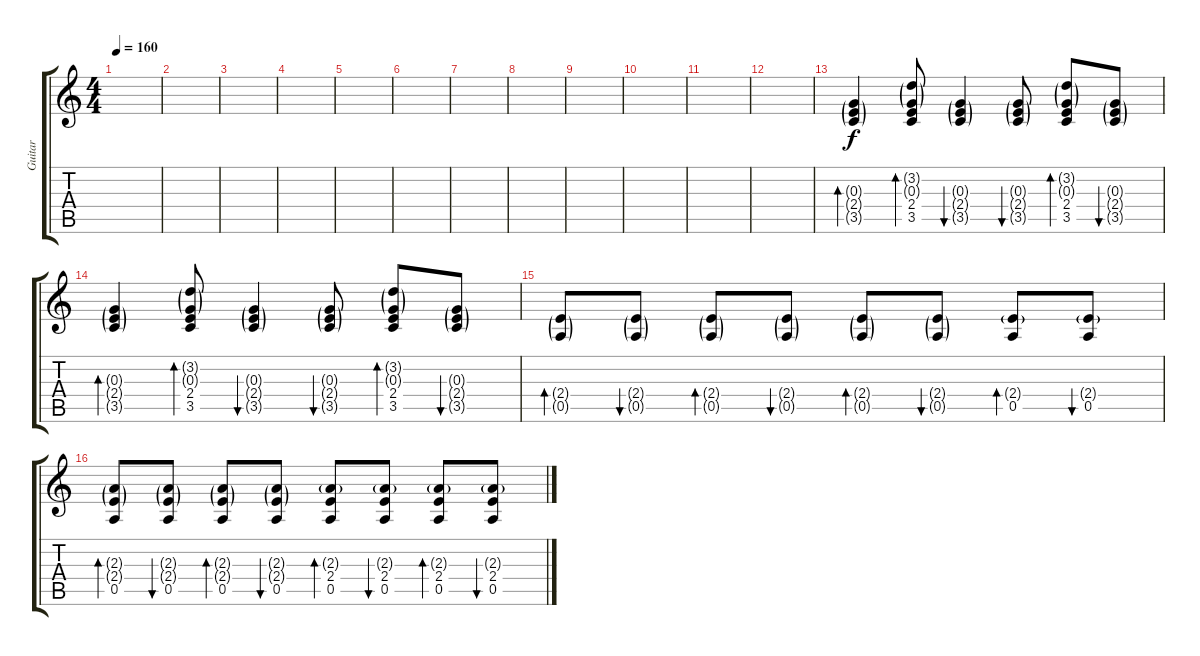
\track ("Guitar" "Guitar") {instrument acousticguitarsteel}
\staff {score tabs}
\tuning (E4 B3 G3 D3 A2 E2) {hide}
\ts (4 4)
\tempo 160
\clef g2
\ks c
|
|
|
|
|
|
|
|
|
|
|
|
(0.3{g} 2.4{g} 3.5{g}).4{bd 120} (3.2{g} 0.3{g} 2.4 3.5).8{bd 60} (0.3{g} 2.4{g} 3.5{g}).4{bu 60} (0.3{g} 2.4{g} 3.5{g}).8{bu 120} (3.2{g} 0.3{g} 2.4 3.5).8{bd 60} (0.3{g} 2.4{g} 3.5{g}).8{bu 120} |
(0.3{g} 2.4{g} 3.5{g}).4{bd 120} (3.2{g} 0.3{g} 2.4 3.5).8{bd 60} (0.3{g} 2.4{g} 3.5{g}).4{bu 60} (0.3{g} 2.4{g} 3.5{g}).8{bu 120} (3.2{g} 0.3{g} 2.4 3.5).8{bd 60} (0.3{g} 2.4{g} 3.5{g}).8{bu 120} |
(2.4{g} 0.5{g}).8{bd 60} (2.4{g} 0.5{g}).8{bu 60} (2.4{g} 0.5{g}).8{bd 60} (2.4{g} 0.5{g}).8{bu 60} (2.4{g} 0.5{g}).8{bd 60} (2.4{g} 0.5{g}).8{bu 60} (2.4{g} 0.5).8{bd 60} (2.4{g} 0.5).8{bu 60} |
(2.3{g} 2.4{g} 0.5).8{bd 60} (2.3{g} 2.4{g} 0.5).8{bu 60} (2.3{g} 2.4{g} 0.5).8{bd 60} (2.3{g} 2.4{g} 0.5).8{bu 60} (2.3{g} 2.4 0.5).8{bd 60} (2.3{g} 2.4 0.5).8{bu 60} (2.3{g} 2.4 0.5).8{bd 60} (2.3{g} 2.4 0.5).8{bu 60}
